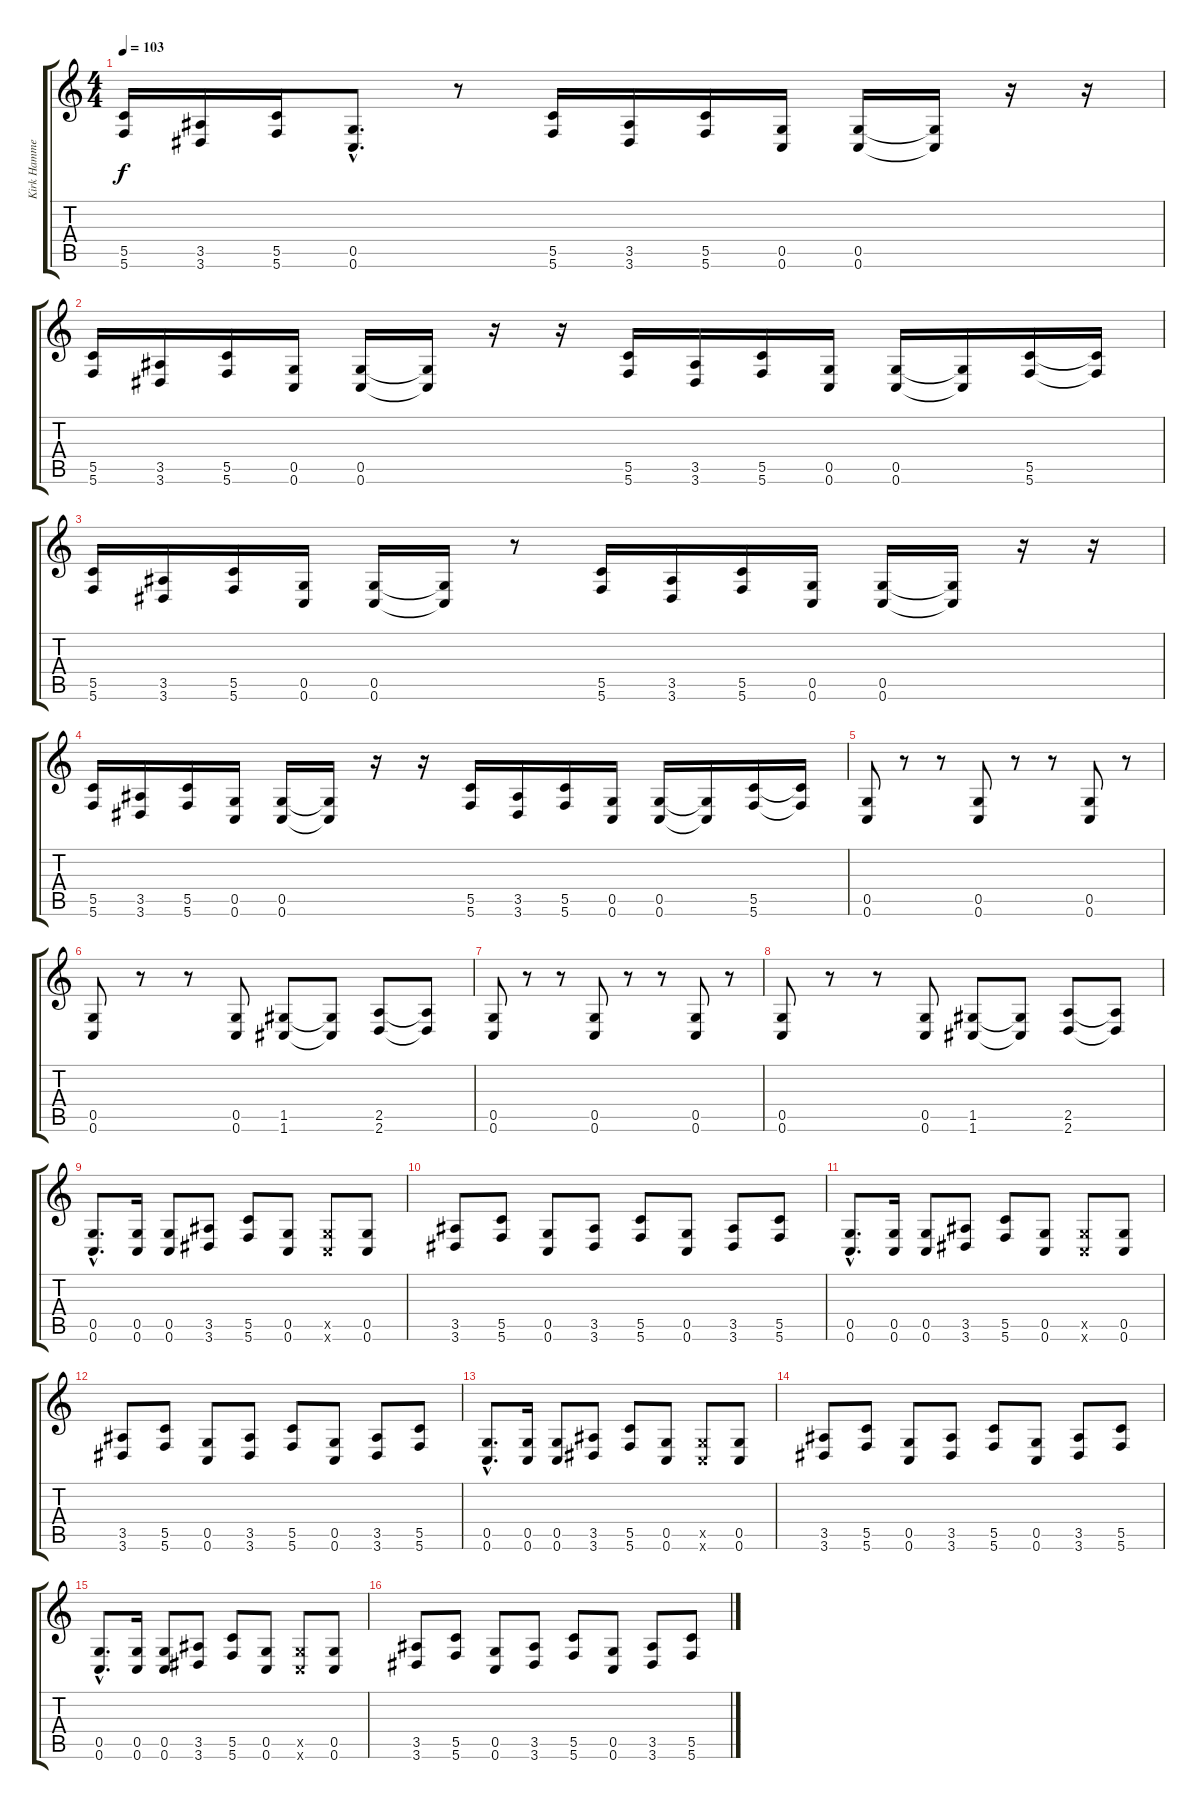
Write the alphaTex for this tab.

\track ("Kirk Hammett" "Kirk Hamme") {instrument distortionguitar}
\staff {score tabs}
\tuning (D4 A3 F3 C3 G2 C2) {hide}
\ts (4 4)
\tempo 103
\clef g2
\ks c
(5.5 5.6).16{dy f} (3.5 3.6).16 (5.5 5.6).16 (0.5{hac} 0.6{hac}).8{d} r.8 (5.5 5.6).16 (3.5 3.6).16 (5.5 5.6).16 (0.5 0.6).16 (0.5 0.6).16 (0.5{t} 0.6{t}).16 r.16 r.16 |
(5.5 5.6).16 (3.5 3.6).16 (5.5 5.6).16 (0.5 0.6).16 (0.5 0.6).16 (0.5{t} 0.6{t}).16 r.16 r.16 (5.5 5.6).16 (3.5 3.6).16 (5.5 5.6).16 (0.5 0.6).16 (0.5 0.6).16 (0.5{t} 0.6{t}).16 (5.5 5.6).16 (5.5{t} 5.6{t}).16 |
(5.5 5.6).16 (3.5 3.6).16 (5.5 5.6).16 (0.5 0.6).16 (0.5 0.6).16 (0.5{t} 0.6{t}).16 r.8 (5.5 5.6).16 (3.5 3.6).16 (5.5 5.6).16 (0.5 0.6).16 (0.5 0.6).16 (0.5{t} 0.6{t}).16 r.16 r.16 |
(5.5 5.6).16 (3.5 3.6).16 (5.5 5.6).16 (0.5 0.6).16 (0.5 0.6).16 (0.5{t} 0.6{t}).16 r.16 r.16 (5.5 5.6).16 (3.5 3.6).16 (5.5 5.6).16 (0.5 0.6).16 (0.5 0.6).16 (0.5{t} 0.6{t}).16 (5.5 5.6).16 (5.5{t} 5.6{t}).16 |
(0.5 0.6).8 r.8 r.8 (0.5 0.6).8 r.8 r.8 (0.5 0.6).8 r.8 |
(0.5 0.6).8 r.8 r.8 (0.5 0.6).8 (1.5 1.6).8 (1.5{t} 1.6{t}).8 (2.5 2.6).8 (2.5{t} 2.6{t}).8 |
(0.5 0.6).8 r.8 r.8 (0.5 0.6).8 r.8 r.8 (0.5 0.6).8 r.8 |
(0.5 0.6).8 r.8 r.8 (0.5 0.6).8 (1.5 1.6).8 (1.5{t} 1.6{t}).8 (2.5 2.6).8 (2.5{t} 2.6{t}).8 |
(0.5{hac} 0.6{hac}).8{d} (0.5 0.6).16 (0.5 0.6).8 (3.5 3.6).8 (5.5 5.6).8 (0.5 0.6).8 (0.5{x} 0.6{x}).8 (0.5 0.6).8 |
(3.5 3.6).8 (5.5 5.6).8 (0.5 0.6).8 (3.5 3.6).8 (5.5 5.6).8 (0.5 0.6).8 (3.5 3.6).8 (5.5 5.6).8 |
(0.5{hac} 0.6{hac}).8{d} (0.5 0.6).16 (0.5 0.6).8 (3.5 3.6).8 (5.5 5.6).8 (0.5 0.6).8 (0.5{x} 0.6{x}).8 (0.5 0.6).8 |
(3.5 3.6).8 (5.5 5.6).8 (0.5 0.6).8 (3.5 3.6).8 (5.5 5.6).8 (0.5 0.6).8 (3.5 3.6).8 (5.5 5.6).8 |
(0.5{hac} 0.6{hac}).8{d} (0.5 0.6).16 (0.5 0.6).8 (3.5 3.6).8 (5.5 5.6).8 (0.5 0.6).8 (0.5{x} 0.6{x}).8 (0.5 0.6).8 |
(3.5 3.6).8 (5.5 5.6).8 (0.5 0.6).8 (3.5 3.6).8 (5.5 5.6).8 (0.5 0.6).8 (3.5 3.6).8 (5.5 5.6).8 |
(0.5{hac} 0.6{hac}).8{d} (0.5 0.6).16 (0.5 0.6).8 (3.5 3.6).8 (5.5 5.6).8 (0.5 0.6).8 (0.5{x} 0.6{x}).8 (0.5 0.6).8 |
(3.5 3.6).8 (5.5 5.6).8 (0.5 0.6).8 (3.5 3.6).8 (5.5 5.6).8 (0.5 0.6).8 (3.5 3.6).8 (5.5 5.6).8
